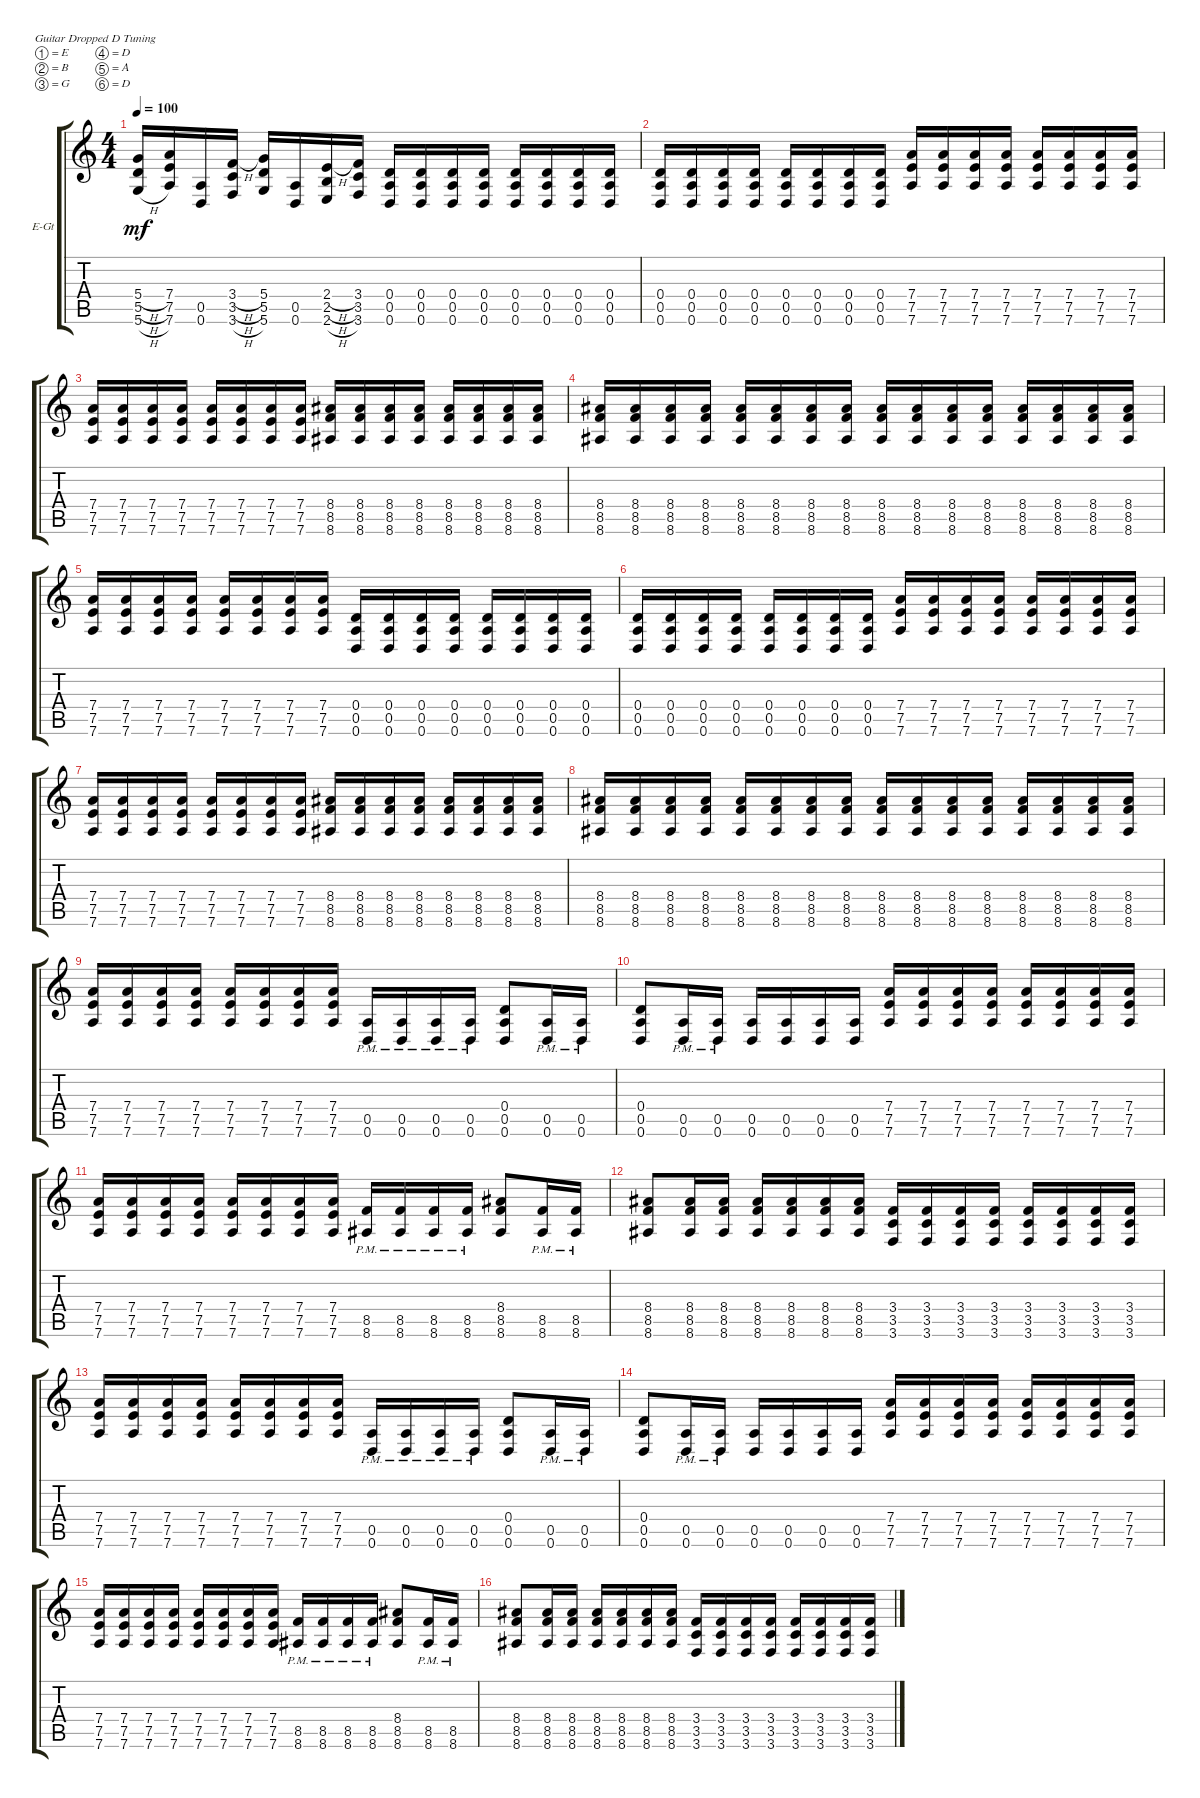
\defaultSystemsLayout 4
\bracketExtendMode groupsimilarinstruments
\firstSystemTrackNameOrientation horizontal
\otherSystemsTrackNameOrientation horizontal
\track ("Electric Guitar" "E-Gt") {instrument distortionguitar}
\staff {score tabs}
\tuning (E4 B3 G3 D3 A2 D2)
\ts (4 4)
\tempo 100
\clef g2
\scale
0.333333
\ks c
(5.5{h} 5.4{h} 5.6{h}).16{dy mf} (7.6 7.5 7.4).16 (0.6 0.5).16 (3.6{h} 3.5{h} 3.4{h}).16 (5.4 5.5 5.6).16 (0.6 0.5).16 (2.6{h} 2.5{h} 2.4{h}).16 (3.4 3.5 3.6).16 (0.6 0.5 0.4).16 (0.6 0.5 0.4).16 (0.6 0.5 0.4).16 (0.6 0.5 0.4).16 (0.6 0.5 0.4).16 (0.6 0.5 0.4).16 (0.6 0.5 0.4).16 (0.6 0.5 0.4).16 |
\scale
0.333333 (0.6 0.5 0.4).16 (0.6 0.5 0.4).16 (0.6 0.5 0.4).16 (0.6 0.5 0.4).16 (0.6 0.5 0.4).16 (0.6 0.5 0.4).16 (0.6 0.5 0.4).16 (0.6 0.5 0.4).16 (7.6 7.5 7.4).16 (7.6 7.5 7.4).16 (7.6 7.5 7.4).16 (7.6 7.5 7.4).16 (7.6 7.5 7.4).16 (7.6 7.5 7.4).16 (7.6 7.5 7.4).16 (7.6 7.5 7.4).16 |
\scale
0.333333 (7.6 7.5 7.4).16 (7.6 7.5 7.4).16 (7.6 7.5 7.4).16 (7.6 7.5 7.4).16 (7.6 7.5 7.4).16 (7.6 7.5 7.4).16 (7.6 7.5 7.4).16 (7.6 7.5 7.4).16 (8.6 8.5 8.4).16 (8.6 8.5 8.4).16 (8.6 8.5 8.4).16 (8.6 8.5 8.4).16 (8.6 8.5 8.4).16 (8.6 8.5 8.4).16 (8.6 8.5 8.4).16 (8.6 8.5 8.4).16 |
\scale
0.333333 (8.6 8.5 8.4).16 (8.6 8.5 8.4).16 (8.6 8.5 8.4).16 (8.6 8.5 8.4).16 (8.6 8.5 8.4).16 (8.6 8.5 8.4).16 (8.6 8.5 8.4).16 (8.6 8.5 8.4).16 (8.6 8.5 8.4).16 (8.6 8.5 8.4).16 (8.6 8.5 8.4).16 (8.6 8.5 8.4).16 (8.6 8.5 8.4).16 (8.6 8.5 8.4).16 (8.6 8.5 8.4).16 (8.6 8.5 8.4).16 |
\scale
0.333333 (7.6 7.5 7.4).16 (7.6 7.5 7.4).16 (7.6 7.5 7.4).16 (7.6 7.5 7.4).16 (7.6 7.5 7.4).16 (7.6 7.5 7.4).16 (7.6 7.5 7.4).16 (7.6 7.5 7.4).16 (0.6 0.5 0.4).16 (0.6 0.5 0.4).16 (0.6 0.5 0.4).16 (0.6 0.5 0.4).16 (0.6 0.5 0.4).16 (0.6 0.5 0.4).16 (0.6 0.5 0.4).16 (0.6 0.5 0.4).16 |
\scale
0.333333 (0.6 0.5 0.4).16 (0.6 0.5 0.4).16 (0.6 0.5 0.4).16 (0.6 0.5 0.4).16 (0.6 0.5 0.4).16 (0.6 0.5 0.4).16 (0.6 0.5 0.4).16 (0.6 0.5 0.4).16 (7.6 7.5 7.4).16 (7.6 7.5 7.4).16 (7.6 7.5 7.4).16 (7.6 7.5 7.4).16 (7.6 7.5 7.4).16 (7.6 7.5 7.4).16 (7.6 7.5 7.4).16 (7.6 7.5 7.4).16 |
\scale
0.333333 (7.6 7.5 7.4).16 (7.6 7.5 7.4).16 (7.6 7.5 7.4).16 (7.6 7.5 7.4).16 (7.6 7.5 7.4).16 (7.6 7.5 7.4).16 (7.6 7.5 7.4).16 (7.6 7.5 7.4).16 (8.6 8.5 8.4).16 (8.6 8.5 8.4).16 (8.6 8.5 8.4).16 (8.6 8.5 8.4).16 (8.6 8.5 8.4).16 (8.6 8.5 8.4).16 (8.6 8.5 8.4).16 (8.6 8.5 8.4).16 |
\scale
0.333333 (8.6 8.5 8.4).16 (8.6 8.5 8.4).16 (8.6 8.5 8.4).16 (8.6 8.5 8.4).16 (8.6 8.5 8.4).16 (8.6 8.5 8.4).16 (8.6 8.5 8.4).16 (8.6 8.5 8.4).16 (8.6 8.5 8.4).16 (8.6 8.5 8.4).16 (8.6 8.5 8.4).16 (8.6 8.5 8.4).16 (8.6 8.5 8.4).16 (8.6 8.5 8.4).16 (8.6 8.5 8.4).16 (8.6 8.5 8.4).16 |
\scale
0.333333 (7.6 7.5 7.4).16 (7.6 7.5 7.4).16 (7.6 7.5 7.4).16 (7.6 7.5 7.4).16 (7.6 7.5 7.4).16 (7.6 7.5 7.4).16 (7.6 7.5 7.4).16 (7.6 7.5 7.4).16 (0.6{pm} 0.5{pm}).16 (0.5{pm} 0.6{pm}).16 (0.6{pm} 0.5{pm}).16 (0.5{pm} 0.6{pm}).16 (0.5 0.4 0.6).8 (0.6{pm} 0.5{pm}).16 (0.6{pm} 0.5{pm}).16 |
\scale
0.333333 (0.5 0.4 0.6).8 (0.5{pm} 0.6{pm}).16 (0.5{pm} 0.6{pm}).16 (0.5 0.6).16 (0.5 0.6).16 (0.5 0.6).16 (0.5 0.6).16 (7.6 7.5 7.4).16 (7.6 7.5 7.4).16 (7.6 7.5 7.4).16 (7.6 7.5 7.4).16 (7.6 7.5 7.4).16 (7.6 7.5 7.4).16 (7.6 7.5 7.4).16 (7.6 7.5 7.4).16 |
\scale
0.333333 (7.6 7.5 7.4).16 (7.6 7.5 7.4).16 (7.6 7.5 7.4).16 (7.6 7.5 7.4).16 (7.6 7.5 7.4).16 (7.6 7.5 7.4).16 (7.6 7.5 7.4).16 (7.6 7.5 7.4).16 (8.6{pm} 8.5{pm}).16 (8.5{pm} 8.6{pm}).16 (8.6{pm} 8.5{pm}).16 (8.5{pm} 8.6{pm}).16 (8.5 8.4 8.6).8 (8.6{pm} 8.5{pm}).16 (8.6{pm} 8.5{pm}).16 |
\scale
0.333333 (8.5 8.4 8.6).8 (8.6 8.5 8.4).16 (8.4 8.5 8.6).16 (8.4 8.5 8.6).16 (8.4 8.5 8.6).16 (8.4 8.5 8.6).16 (8.4 8.5 8.6).16 (3.6 3.5 3.4).16 (3.6 3.4 3.5).16 (3.6 3.5 3.4).16 (3.6 3.4 3.5).16 (3.6 3.5 3.4).16 (3.6 3.4 3.5).16 (3.6 3.5 3.4).16 (3.6 3.4 3.5).16 |
\scale
0.333333 (7.6 7.5 7.4).16 (7.6 7.5 7.4).16 (7.6 7.5 7.4).16 (7.6 7.5 7.4).16 (7.6 7.5 7.4).16 (7.6 7.5 7.4).16 (7.6 7.5 7.4).16 (7.6 7.5 7.4).16 (0.6{pm} 0.5{pm}).16 (0.5{pm} 0.6{pm}).16 (0.6{pm} 0.5{pm}).16 (0.5{pm} 0.6{pm}).16 (0.5 0.4 0.6).8 (0.6{pm} 0.5{pm}).16 (0.6{pm} 0.5{pm}).16 |
\scale
0.333333 (0.5 0.4 0.6).8 (0.5{pm} 0.6{pm}).16 (0.5{pm} 0.6{pm}).16 (0.5 0.6).16 (0.5 0.6).16 (0.5 0.6).16 (0.5 0.6).16 (7.6 7.5 7.4).16 (7.6 7.5 7.4).16 (7.6 7.5 7.4).16 (7.6 7.5 7.4).16 (7.6 7.5 7.4).16 (7.6 7.5 7.4).16 (7.6 7.5 7.4).16 (7.6 7.5 7.4).16 |
\scale
0.333333 (7.6 7.5 7.4).16 (7.6 7.5 7.4).16 (7.6 7.5 7.4).16 (7.6 7.5 7.4).16 (7.6 7.5 7.4).16 (7.6 7.5 7.4).16 (7.6 7.5 7.4).16 (7.6 7.5 7.4).16 (8.6{pm} 8.5{pm}).16 (8.5{pm} 8.6{pm}).16 (8.6{pm} 8.5{pm}).16 (8.5{pm} 8.6{pm}).16 (8.5 8.4 8.6).8 (8.6{pm} 8.5{pm}).16 (8.6{pm} 8.5{pm}).16 |
\scale
0.333333 (8.5 8.4 8.6).8 (8.6 8.5 8.4).16 (8.4 8.5 8.6).16 (8.4 8.5 8.6).16 (8.4 8.5 8.6).16 (8.4 8.5 8.6).16 (8.4 8.5 8.6).16 (3.6 3.5 3.4).16 (3.6 3.4 3.5).16 (3.6 3.5 3.4).16 (3.6 3.4 3.5).16 (3.6 3.5 3.4).16 (3.6 3.4 3.5).16 (3.6 3.5 3.4).16 (3.6 3.4 3.5).16
